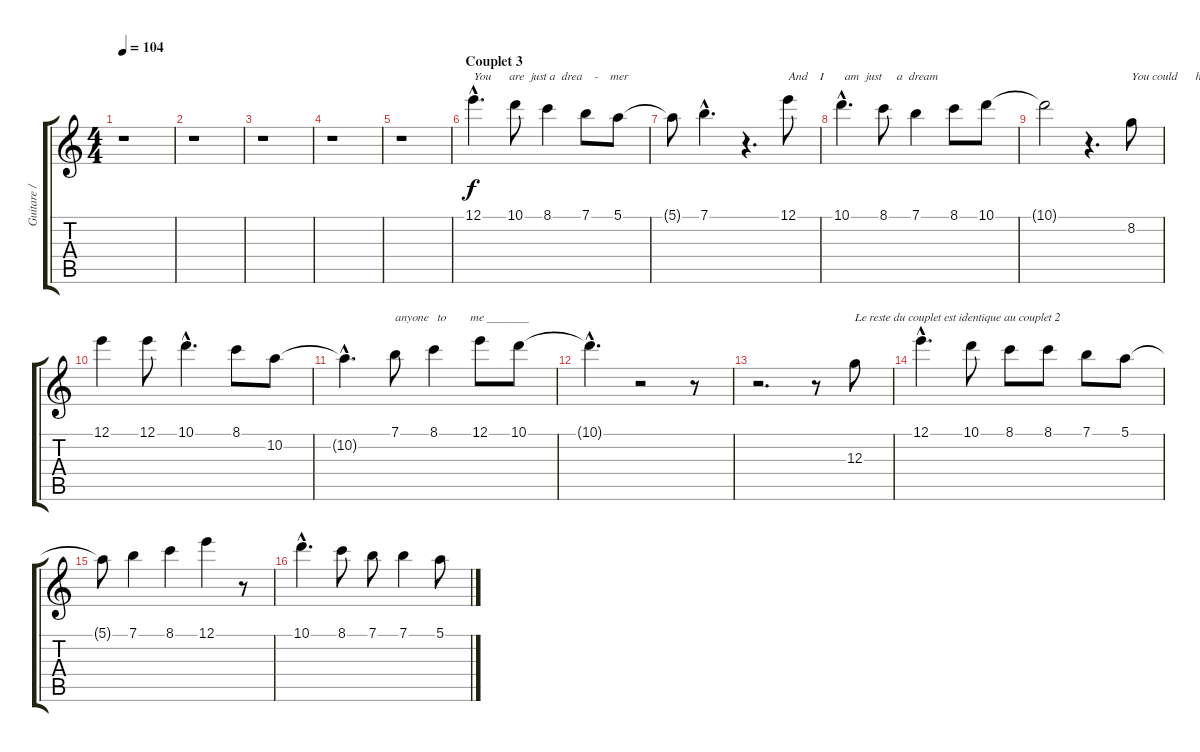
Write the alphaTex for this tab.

\track ("Guitare / chant" "Guitare / ") {instrument overdrivenguitar}
\staff {score tabs}
\tuning (E4 B3 G3 D3 A2 E2) {hide}
\ts (4 4)
\tempo 104
\clef g2
\ks c
r.1{dy f} |
r.1 |
r.1 |
r.1 |
r.1 |
\section ("" "Couplet 3")
12.1{hac}.4{d txt "You      are  just a  drea    -    mer"} 10.1.8 8.1.4 7.1.8 5.1.8 |
5.1{t}.8 7.1{hac}.4{d} r.4{d} 12.1.8{txt "And    I       am  just     a  dream"} |
10.1{hac}.4{d} 8.1.8 7.1.4 8.1.8 10.1.8 |
10.1{t}.2 r.4{d} 8.2.8{txt "You could      have        been ____"} |
12.1.4 12.1.8 10.1{hac}.4{d} 8.1.8 10.2.8 |
10.2{hac t}.4{d} 7.1.8{txt "anyone   to        me _______"} 8.1.4 12.1.8 10.1.8 |
10.1{hac t}.4{d} r.2 r.8 |
r.2{d} r.8 12.3.8{txt "Le reste du couplet est identique au couplet 2"} |
12.1{hac}.4{d} 10.1.8 8.1.8 8.1.8 7.1.8 5.1.8 |
5.1{t}.8 7.1.4 8.1.4 12.1.4 r.8 |
10.1{hac}.4{d} 8.1.8 7.1.8 7.1.4 5.1.8
